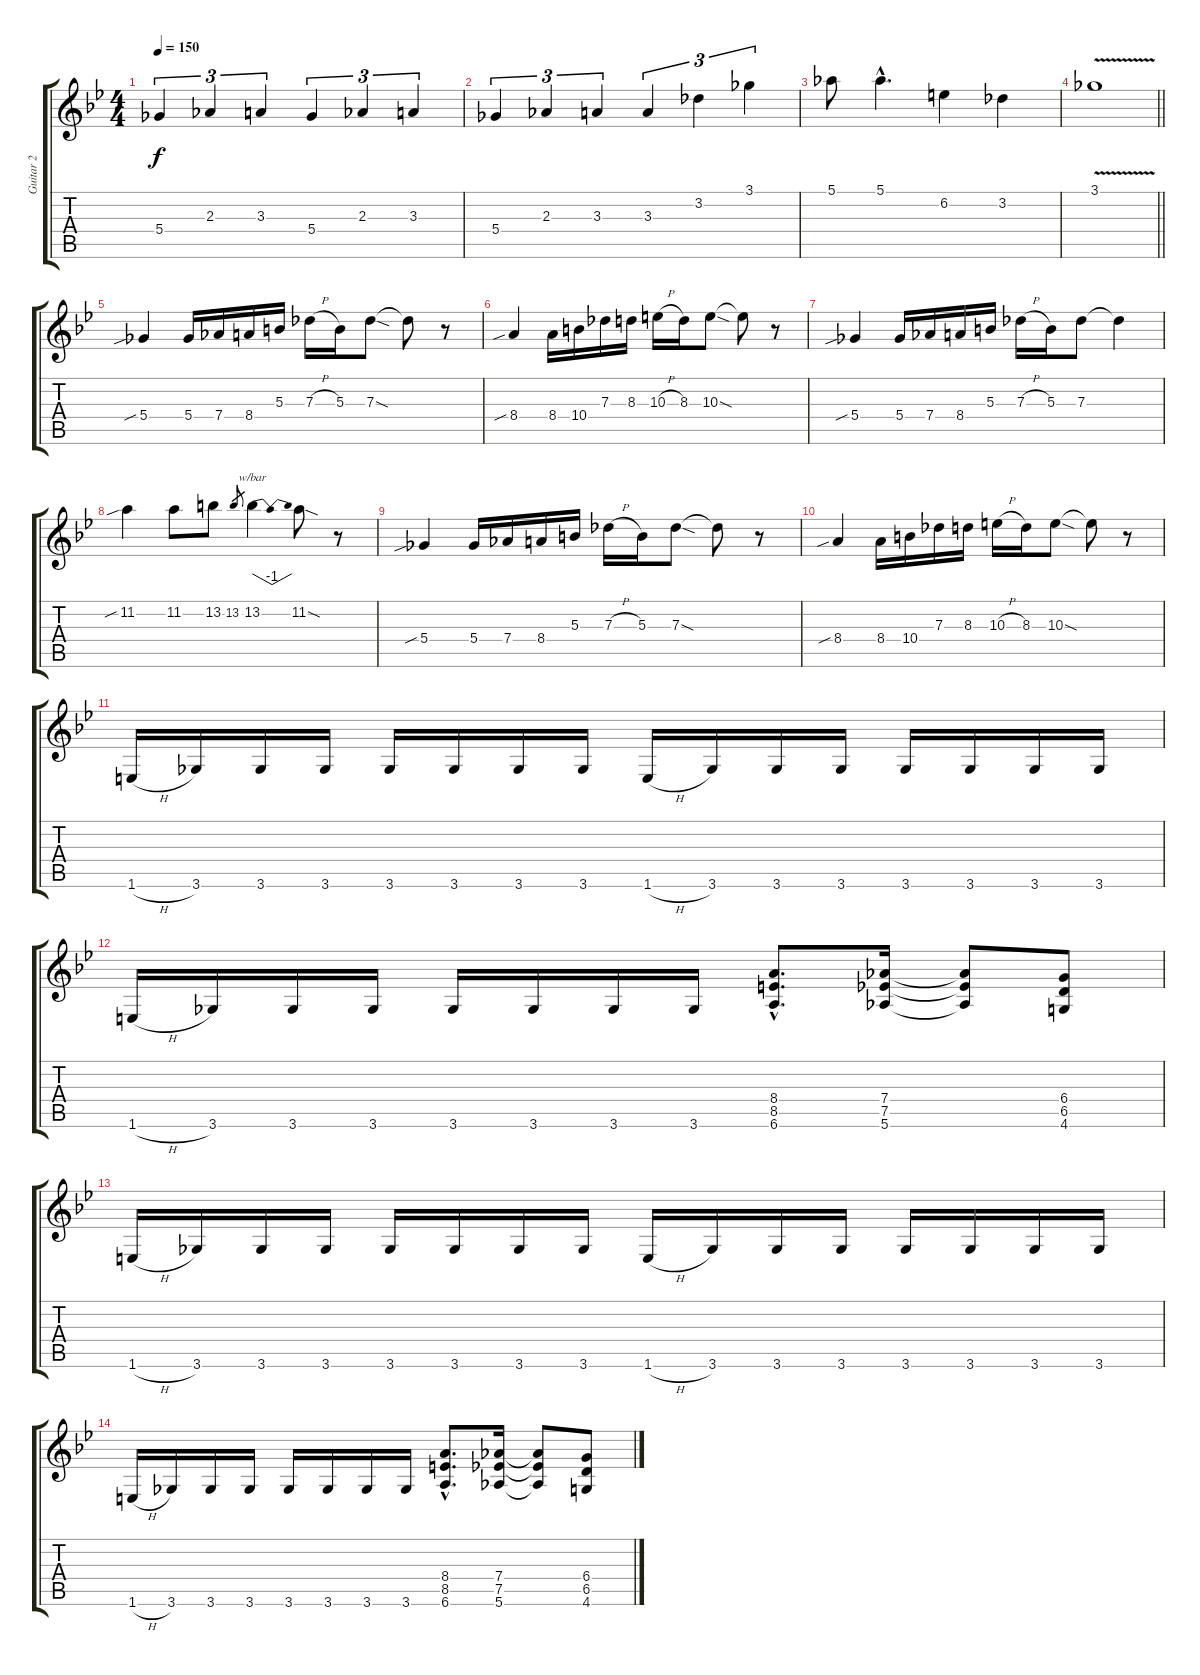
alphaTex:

\track ("Guitar 2" "Guitar 2") {instrument distortionguitar}
\staff {score tabs}
\tuning (Eb4 Bb3 Gb3 Db3 Ab2 Eb2) {hide}
\ts (4 4)
\tempo 150
\clef g2
\ks bb
5.4.4{tu (3 2) dy f} 2.3.4{tu (3 2)} 3.3.4{tu (3 2)} 5.4.4{tu (3 2)} 2.3.4{tu (3 2)} 3.3.4{tu (3 2)} |
5.4.4{tu (3 2)} 2.3.4{tu (3 2)} 3.3.4{tu (3 2)} 3.3.4{tu (3 2)} 3.2.4{tu (3 2)} 3.1.4{tu (3 2)} |
5.1.8 5.1{hac}.4{d} 6.2.4 3.2.4 |
\barLineRight lightlight
3.1{v}.1 |
5.4{sib}.4 5.4.16 7.4.16 8.4.16 5.3.16 7.3{h}.16 5.3.16 7.3{sod}.8 7.3{t}.8 r.8 |
8.4{sib}.4 8.4.16 10.4.16 7.3.16 8.3.16 10.3{h}.16 8.3.16 10.3{sod}.8 10.3{t}.8 r.8 |
5.4{sib}.4 5.4.16 7.4.16 8.4.16 5.3.16 7.3{h}.16 5.3.16 7.3.8 7.3{t}.4 |
11.2{sib}.4 11.2.8 13.2.8 13.2.8{gr} 13.2.4{tbe (dip default 0 0 30 -4 60 0)} 11.2{sod}.8 r.8 |
5.4{sib}.4 5.4.16 7.4.16 8.4.16 5.3.16 7.3{h}.16 5.3.16 7.3{sod}.8 7.3{t}.8 r.8 |
8.4{sib}.4 8.4.16 10.4.16 7.3.16 8.3.16 10.3{h}.16 8.3.16 10.3{sod}.8 10.3{t}.8 r.8 |
1.6{h}.16 3.6.16 3.6.16 3.6.16 3.6.16 3.6.16 3.6.16 3.6.16 1.6{h}.16 3.6.16 3.6.16 3.6.16 3.6.16 3.6.16 3.6.16 3.6.16 |
1.6{h}.16 3.6.16 3.6.16 3.6.16 3.6.16 3.6.16 3.6.16 3.6.16 (8.4{hac} 8.5{hac} 6.6{hac}).8{d} (7.4 7.5 5.6).16 (7.4{t} 7.5{t} 5.6{t}).8 (6.4 6.5 4.6).8 |
1.6{h}.16 3.6.16 3.6.16 3.6.16 3.6.16 3.6.16 3.6.16 3.6.16 1.6{h}.16 3.6.16 3.6.16 3.6.16 3.6.16 3.6.16 3.6.16 3.6.16 |
1.6{h}.16 3.6.16 3.6.16 3.6.16 3.6.16 3.6.16 3.6.16 3.6.16 (8.4{hac} 8.5{hac} 6.6{hac}).8{d} (7.4 7.5 5.6).16 (7.4{t} 7.5{t} 5.6{t}).8 (6.4 6.5 4.6).8
